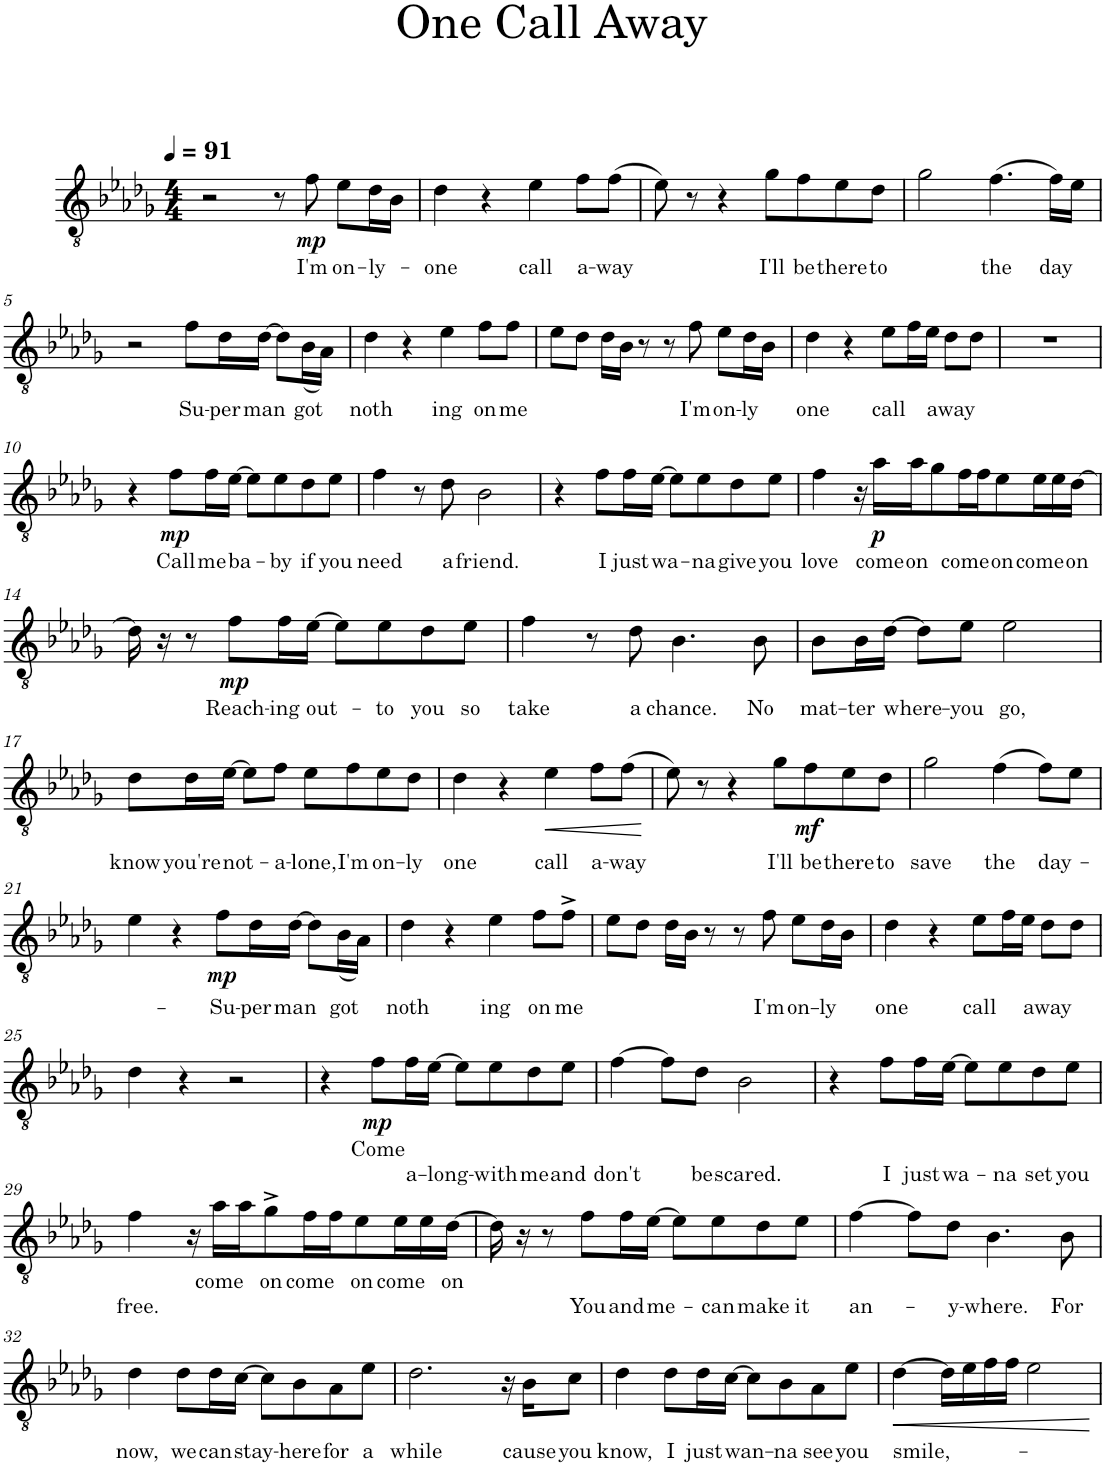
**kern	**text	**text	**dynam
*part1	*part1	*part1	*part1
*staff1	*staff1	*staff1	*staff1
*I"Piano	*	*	*
*I'Pno.	*	*	*
*clefGv2	*	*	*
*k[b-e-a-d-g-]	*	*	*
*M4/4	*	*	*
*MM91	*	*	*
=1	=1	=1	=1
2r	.	.	.
8r	.	.	.
!	!LO:LY:b	!	!LO:DY:b
8f\	I'm	.	mp
!	!LO:LY:b	!	!
8e-\L	on-	.	.
!	!LO:LY:b	!	!
16d-\L	ly-	.	.
16B-\JJ	.	.	.
=2	=2	=2	=2
!	!LO:LY:b	!	!
4d-\	one	.	.
4r	.	.	.
!	!LO:LY:b	!	!
4e-\	call	.	.
!	!LO:LY:b	!	!
8f\L	a-	.	.
!	!LO:LY:b	!	!
(>8f\J	way	.	.
=3	=3	=3	=3
8e-\)	.	.	.
8r	.	.	.
4r	.	.	.
!	!LO:LY:b	!	!
8g-\L	I'll	.	.
!	!LO:LY:b	!	!
8f\	be	.	.
!	!LO:LY:b	!	!
8e-\	there	.	.
!	!LO:LY:b	!	!
8d-\J	to	.	.
=4	=4	=4	=4
2g-\	.	.	.
!	!LO:LY:b	!	!
(>4.f\	the	.	.
!	!LO:LY:b	!	!
16f\LL)	day	.	.
16e-\JJ	.	.	.
!!LO:LB:g=z
=5	=5	=5	=5
2r	.	.	.
!	!LO:LY:b	!	!
8f\L	Su-	.	.
!	!LO:LY:b	!	!
16d-\L	per	.	.
!	!LO:LY:b	!	!
[16d-\JJ	man	.	.
8d-\L]	.	.	.
!	!LO:LY:b	!	!
(<16B-\L	got	.	.
16A-\JJ)	.	.	.
=6	=6	=6	=6
!	!LO:LY:b	!	!
4d-\	noth	.	.
4r	.	.	.
!	!LO:LY:b	!	!
4e-\	ing	.	.
!	!LO:LY:b	!	!
8f\L	on	.	.
!	!LO:LY:b	!	!
8f\J	me	.	.
=7	=7	=7	=7
8e-\L	.	.	.
8d-\J	.	.	.
16d-\LL	.	.	.
16B-\JJ	.	.	.
8r	.	.	.
8r	.	.	.
!	!LO:LY:b	!	!
8f\	I'm	.	.
!	!LO:LY:b	!	!
8e-\L	on-	.	.
!	!LO:LY:b	!	!
16d-\L	ly	.	.
16B-\JJ	.	.	.
=8	=8	=8	=8
!	!LO:LY:b	!	!
4d-\	one	.	.
4r	.	.	.
!	!LO:LY:b	!	!
8e-\L	call	.	.
16f\L	.	.	.
16e-\JJ	.	.	.
!	!LO:LY:b	!	!
8d-\L	away	.	.
8d-\J	.	.	.
=9	=9	=9	=9
1r	.	.	.
!!LO:LB:g=z
=10	=10	=10	=10
4r	.	.	.
!	!LO:LY:b	!	!LO:DY:b
8f\L	-Call	.	mp
!	!LO:LY:b	!	!
16f\L	me	.	.
!	!LO:LY:b	!	!
[16e-\JJ	ba-	.	.
8e-\L]	.	.	.
!	!LO:LY:b	!	!
8e-\	-by	.	.
!	!LO:LY:b	!	!
8d-\	if	.	.
!	!LO:LY:b	!	!
8e-\J	you	.	.
=11	=11	=11	=11
!	!LO:LY:b	!	!
4f\	need	.	.
8r	.	.	.
!	!LO:LY:b	!	!
8d-\	a	.	.
!	!LO:LY:b	!	!
2B-\	friend.	.	.
=12	=12	=12	=12
4r	.	.	.
!	!LO:LY:b	!	!
8f\L	I	.	.
!	!LO:LY:b	!	!
16f\L	just	.	.
!	!LO:LY:b	!	!
[16e-\JJ	wa-	.	.
8e-\L]	.	.	.
!	!LO:LY:b	!	!
8e-\	-na	.	.
!	!LO:LY:b	!	!
8d-\	give	.	.
!	!LO:LY:b	!	!
8e-\J	you	.	.
=13	=13	=13	=13
!	!LO:LY:b	!	!
4f\	love	.	.
16r	.	.	.
!	!LO:LY:b	!	!LO:DY:b
16a-\LL	come	.	p
!	!LO:LY:b	!	!
16a-\J	on	.	.
8g-\	.	.	.
!	!LO:LY:b	!	!
16f\L	come	.	.
16f\J	.	.	.
!	!LO:LY:b	!	!
8e-\	on	.	.
!	!LO:LY:b	!	!
16e-\L	come	.	.
16e-\	.	.	.
!	!LO:LY:b	!	!
[16d-\JJ	on	.	.
!!LO:LB:g=z
=14	=14	=14	=14
16d-\]	.	.	.
16r	.	.	.
8r	.	.	.
!	!LO:LY:b	!	!LO:DY:b
8f\L	Reach-	.	mp
!	!LO:LY:b	!	!
16f\L	-ing	.	.
!	!LO:LY:b	!	!
[16e-\JJ	out-	.	.
8e-\L]	.	.	.
!	!LO:LY:b	!	!
8e-\	-to	.	.
!	!LO:LY:b	!	!
8d-\	you	.	.
!	!LO:LY:b	!	!
8e-\J	so	.	.
=15	=15	=15	=15
!	!LO:LY:b	!	!
4f\	take	.	.
8r	.	.	.
!	!LO:LY:b	!	!
8d-\	a	.	.
!	!LO:LY:b	!	!
4.B-\	chance.	.	.
!	!LO:LY:b	!	!
8B-\	No	.	.
=16	=16	=16	=16
!	!LO:LY:b	!	!
8B-\L	mat-	.	.
!	!LO:LY:b	!	!
16B-\L	-ter	.	.
!	!LO:LY:b	!	!
[16d-\JJ	where-	.	.
8d-\L]	.	.	.
!	!LO:LY:b	!	!
8e-\J	-you	.	.
!	!LO:LY:b	!	!
2e-\	go,	.	.
!!LO:LB:g=z
=17	=17	=17	=17
!	!LO:LY:b	!	!
8d-\L	know	.	.
!	!LO:LY:b	!	!
16d-\L	you're	.	.
!	!LO:LY:b	!	!
[16e-\JJ	not-	.	.
8e-\L]	.	.	.
!	!LO:LY:b	!	!
8f\J	-a-	.	.
!	!LO:LY:b	!	!
8e-\L	-lone,	.	.
!	!LO:LY:b	!	!
8f\	I'm	.	.
!	!LO:LY:b	!	!
8e-\	on-	.	.
!	!LO:LY:b	!	!
8d-\J	-ly	.	.
=18	=18	=18	=18
!	!LO:LY:b	!	!
4d-\	one	.	.
4r	.	.	.
!	!LO:LY:b	!	!LO:HP:b
4e-\	call	.	<
!	!LO:LY:b	!	!
8f\L	a-	.	.
!	!LO:LY:b	!	!
(>8f\J	way	.	.
.	.	.	[
=19	=19	=19	=19
8e-\)	.	.	.
8r	.	.	.
4r	.	.	.
!	!LO:LY:b	!	!
8g-\L	I'll	.	.
!	!LO:LY:b	!	!LO:DY:b
8f\	be	.	mf
!	!LO:LY:b	!	!
8e-\	there	.	.
!	!LO:LY:b	!	!
8d-\J	to	.	.
=20	=20	=20	=20
!	!LO:LY:b	!	!
2g-\	save	.	.
!	!LO:LY:b	!	!
(>4f\	the	.	.
!	!LO:LY:b	!	!
8f\L)	day-	.	.
8e-\J	.	.	.
!!LO:LB:g=z
=21	=21	=21	=21
4e-\	.	.	.
4r	.	.	.
!	!LO:LY:b	!	!LO:DY:b
8f\L	Su-	.	mp
!	!LO:LY:b	!	!
16d-\L	per	.	.
!	!LO:LY:b	!	!
[16d-\JJ	man	.	.
8d-\L]	.	.	.
!	!LO:LY:b	!	!
(<16B-\L	got	.	.
16A-\JJ)	.	.	.
=22	=22	=22	=22
!	!LO:LY:b	!	!
4d-\	noth	.	.
4r	.	.	.
!	!LO:LY:b	!	!
4e-\	ing	.	.
!	!LO:LY:b	!	!
8f\L	on	.	.
!	!LO:LY:b	!	!
8f^\J	me	.	.
=23	=23	=23	=23
8e-\L	.	.	.
8d-\J	.	.	.
16d-\LL	.	.	.
16B-\JJ	.	.	.
8r	.	.	.
8r	.	.	.
!	!LO:LY:b	!	!
8f\	I'm	.	.
!	!LO:LY:b	!	!
8e-\L	on-	.	.
!	!LO:LY:b	!	!
16d-\L	ly	.	.
16B-\JJ	.	.	.
=24	=24	=24	=24
!	!LO:LY:b	!	!
4d-\	one	.	.
4r	.	.	.
!	!LO:LY:b	!	!
8e-\L	call	.	.
16f\L	.	.	.
16e-\JJ	.	.	.
!	!LO:LY:b	!	!
8d-\L	away	.	.
8d-\J	.	.	.
!!LO:LB:g=z
=25	=25	=25	=25
4d-\	.	.	.
4r	.	.	.
2r	.	.	.
=26	=26	=26	=26
4r	.	.	.
!	!LO:LY:b	!	!LO:DY:b
8f\L	Come	.	mp
!	!	!LO:LY:b	!
16f\L	.	a-	.
!	!	!LO:LY:b	!
[16e-\JJ	.	-long-	.
8e-\L]	.	.	.
!	!	!LO:LY:b	!
8e-\	.	-with	.
!	!	!LO:LY:b	!
8d-\	.	me	.
!	!	!LO:LY:b	!
8e-\J	.	and	.
=27	=27	=27	=27
!	!	!LO:LY:b	!
[4f\	.	don't	.
8f\L]	.	.	.
!	!	!LO:LY:b	!
8d-\J	.	be	.
!	!	!LO:LY:b	!
2B-\	.	scared.	.
=28	=28	=28	=28
4r	.	.	.
!	!	!LO:LY:b	!
8f\L	.	I	.
!	!	!LO:LY:b	!
16f\L	.	just	.
!	!	!LO:LY:b	!
[16e-\JJ	.	wa-	.
8e-\L]	.	.	.
!	!	!LO:LY:b	!
8e-\	.	-na	.
!	!	!LO:LY:b	!
8d-\	.	set	.
!	!	!LO:LY:b	!
8e-\J	.	you	.
!!LO:LB:g=z
=29	=29	=29	=29
!	!	!LO:LY:b	!
4f\	.	free.	.
16r	.	.	.
!	!LO:LY:b	!	!
16a-\LL	come	.	.
16a-\J	.	.	.
!	!LO:LY:b	!	!
8g-^\	on	.	.
!	!LO:LY:b	!	!
16f\L	come	.	.
16f\J	.	.	.
!	!LO:LY:b	!	!
8e-\	on	.	.
!	!LO:LY:b	!	!
16e-\L	come	.	.
16e-\	.	.	.
!	!LO:LY:b	!	!
[16d-\JJ	on	.	.
=30	=30	=30	=30
16d-\]	.	.	.
16r	.	.	.
8r	.	.	.
!	!	!LO:LY:b	!
8f\L	.	You	.
!	!	!LO:LY:b	!
16f\L	.	and	.
!	!	!LO:LY:b	!
[16e-\JJ	.	me-	.
8e-\L]	.	.	.
!	!	!LO:LY:b	!
8e-\	.	-can	.
!	!	!LO:LY:b	!
8d-\	.	make	.
!	!	!LO:LY:b	!
8e-\J	.	it	.
=31	=31	=31	=31
!	!	!LO:LY:b	!
[4f\	.	an-	.
8f\L]	.	.	.
!	!	!LO:LY:b	!
8d-\J	.	-y-	.
!	!	!LO:LY:b	!
4.B-\	.	-where.	.
!	!	!LO:LY:b	!
8B-\	.	For	.
!!LO:LB:g=z
=32	=32	=32	=32
!	!LO:LY:b	!	!
4d-\	now,	.	.
!	!LO:LY:b	!	!
8d-\L	we	.	.
!	!LO:LY:b	!	!
16d-\L	can	.	.
!	!LO:LY:b	!	!
[16c\JJ	stay-	.	.
8c\L]	.	.	.
!	!LO:LY:b	!	!
8B-\	-here	.	.
!	!LO:LY:b	!	!
8A-\	for	.	.
!	!LO:LY:b	!	!
8e-\J	a	.	.
=33	=33	=33	=33
!	!LO:LY:b	!	!
2.d-\	while	.	.
16r	.	.	.
!	!LO:LY:b	!	!
16B-\KL	cause	.	.
!	!LO:LY:b	!	!
8c\J	you	.	.
=34	=34	=34	=34
!	!LO:LY:b	!	!
4d-\	know,	.	.
!	!LO:LY:b	!	!
8d-\L	I	.	.
!	!LO:LY:b	!	!
16d-\L	just	.	.
!	!LO:LY:b	!	!
[16c\JJ	wan-	.	.
8c\L]	.	.	.
!	!LO:LY:b	!	!
8B-\	-na	.	.
!	!LO:LY:b	!	!
8A-\	see	.	.
!	!LO:LY:b	!	!
8e-\J	you	.	.
=35	=35	=35	=35
!	!LO:LY:b	!	!LO:HP:b
[4d-\	smile,-	.	<
16d-\LL]	.	.	.
16e-\	.	.	.
16f\	.	.	.
16f\JJ	.	.	.
2e-\	.	.	.
.	.	.	[
=	=	=	=
*-	*-	*-	*-
